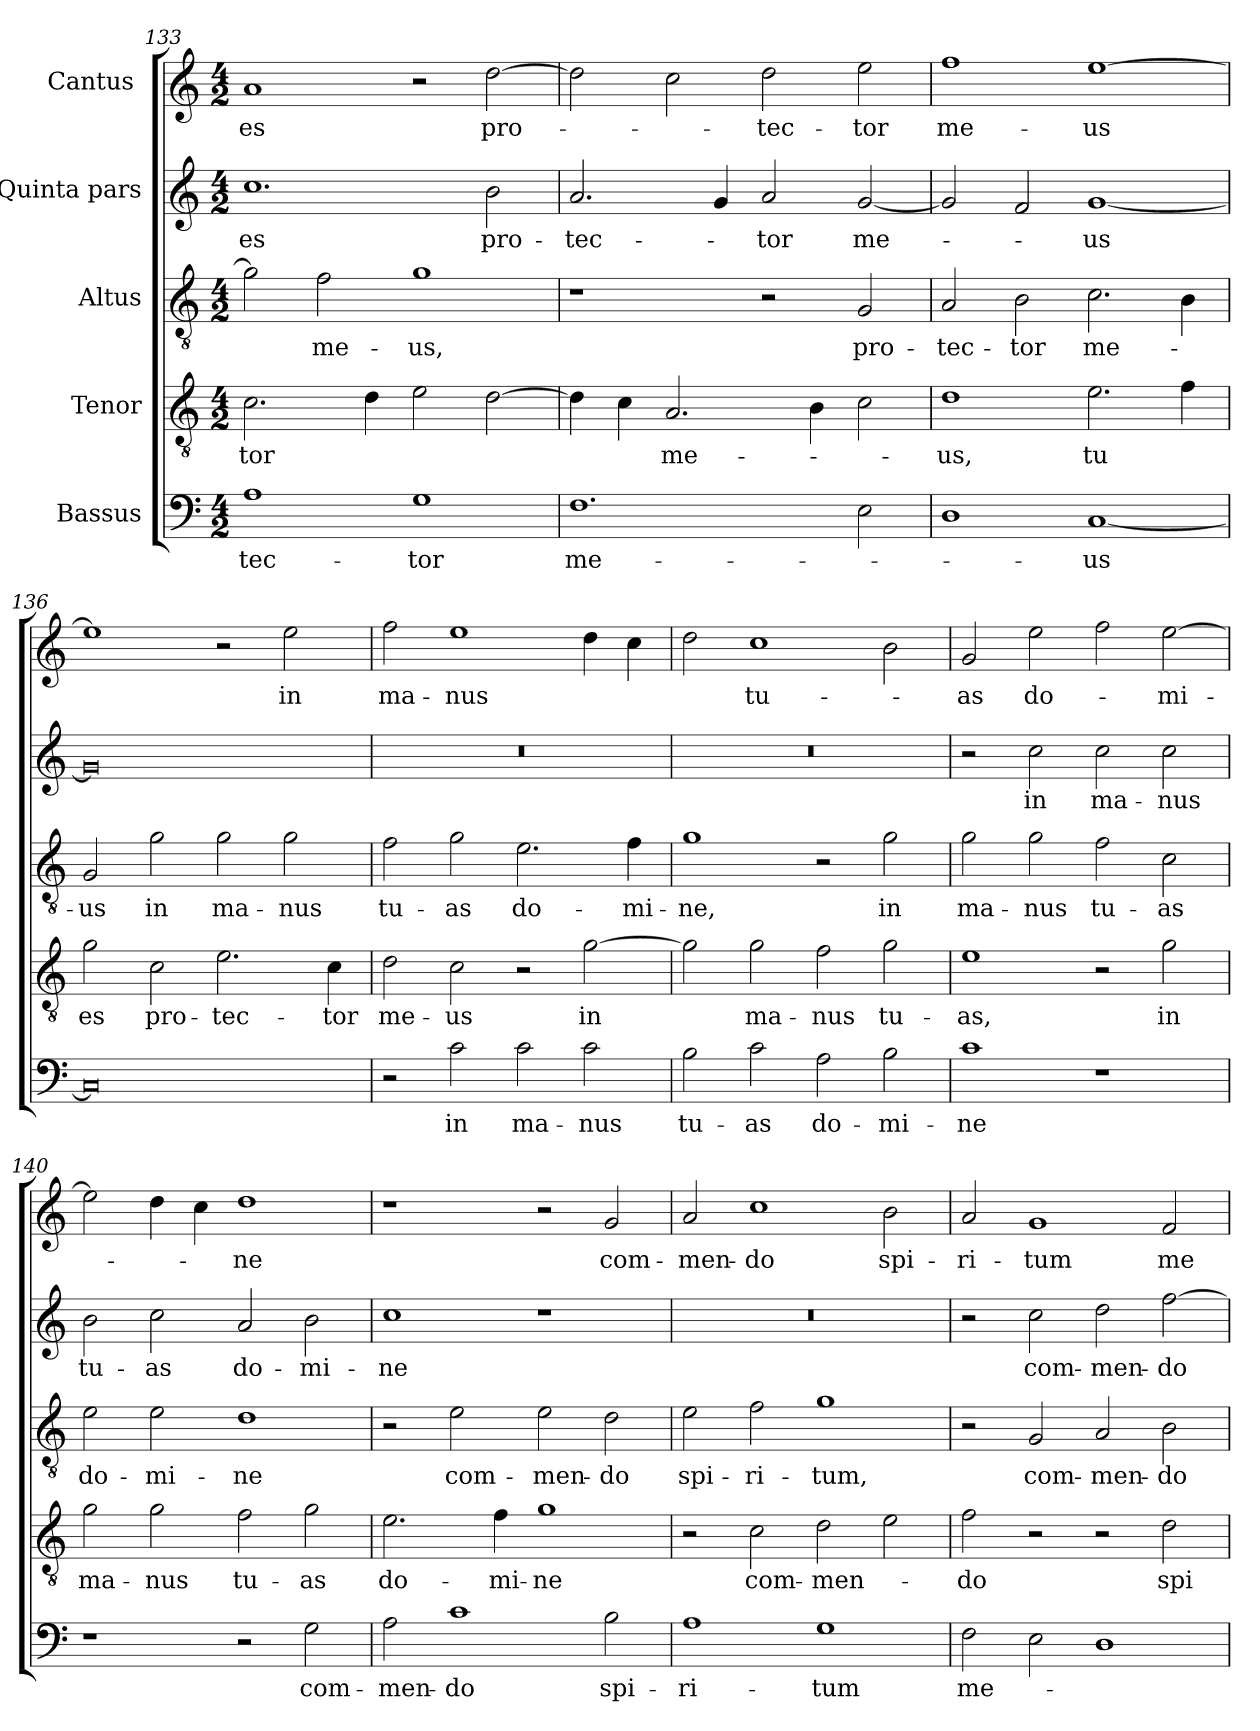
**kern	**text	**kern	**text	**kern	**text	**kern	**text	**kern	**text
*part5	*part5	*part4	*part4	*part3	*part3	*part2	*part2	*part1	*part1
*staff5	*staff5	*staff4	*staff4	*staff3	*staff3	*staff2	*staff2	*staff1	*staff1
*I"Bassus	*	*I"Tenor	*	*I"Altus	*	*I"Quinta pars	*	*I"Cantus 	*
*clefF4	*	*clefGv2	*	*clefGv2	*	*clefG2	*	*clefG2	*
*k[]	*	*k[]	*	*k[]	*	*k[]	*	*k[]	*
*M4/2	*	*M4/2	*	*M4/2	*	*M4/2	*	*M4/2	*
=133	=133	=133	=133	=133	=133	=133	=133	=133	=133
1A\	-tec-	2.c\	-tor	2g\]	.	1.cc\	es	1a/	es
.	.	.	.	2f\	me-	.	.	.	.
.	.	4d\	.	.	.	.	.	.	.
1G\	-tor	2e\	.	1g\	-us,	.	.	2r	.
.	.	[2d\	.	.	.	2b\	pro-	[2dd\	pro-
=134	=134	=134	=134	=134	=134	=134	=134	=134	=134
1.F\	me-	4d\]	.	1r	.	2.a/	-tec-	2dd\]	.
.	.	4c\	.	.	.	.	.	.	.
.	.	2.A/	me-	.	.	.	.	2cc\	.
.	.	.	.	.	.	4g/	.	.	.
.	.	.	.	2r	.	2a/	-tor	2dd\	-tec-
.	.	4B\	.	.	.	.	.	.	.
2E\	.	2c\	.	2G/	pro-	[2g/	me-	2ee\	-tor
=135	=135	=135	=135	=135	=135	=135	=135	=135	=135
1D\	.	1d\	-us,	2A/	-tec-	2g/]	.	1ff\	me-
.	.	.	.	2B\	-tor	2f/	.	.	.
[1C/	-us	2.e\	tu	2.c\	me-	[1g/	-us	[1ee\	-us
.	.	4f\	.	4B\	.	.	.	.	.
=136	=136	=136	=136	=136	=136	=136	=136	=136	=136
0C/]	.	2g\	es	2G/	-us	0g/]	.	1ee\]	.
.	.	2c\	pro-	2g\	in	.	.	.	.
.	.	2.e\	-tec-	2g\	ma-	.	.	2r	.
.	.	.	.	2g\	-nus	.	.	2ee\	in
.	.	4c\	-tor	.	.	.	.	.	.
=137	=137	=137	=137	=137	=137	=137	=137	=137	=137
2r	.	2d\	me-	2f\	tu-	0r	.	2ff\	ma-
2c\	in	2c\	-us	2g\	-as	.	.	1ee\	-nus
2c\	ma-	2r	.	2.e\	do-	.	.	.	.
2c\	-nus	[2g\	in	.	.	.	.	4dd\	.
.	.	.	.	4f\	-mi-	.	.	4cc\	.
=138	=138	=138	=138	=138	=138	=138	=138	=138	=138
2B\	tu-	2g\]	.	1g\	-ne,	0r	.	2dd\	.
2c\	-as	2g\	ma-	.	.	.	.	1cc\	tu-
2A\	do-	2f\	-nus	2r	.	.	.	.	.
2B\	-mi-	2g\	tu-	2g\	in	.	.	2b\	.
=139	=139	=139	=139	=139	=139	=139	=139	=139	=139
1c\	-ne	1e\	-as,	2g\	ma-	2r	.	2g/	-as
.	.	.	.	2g\	-nus	2cc\	in	2ee\	do-
1r	.	2r	.	2f\	tu-	2cc\	ma-	2ff\	.
.	.	2g\	in	2c\	-as	2cc\	-nus	[2ee\	-mi-
=140	=140	=140	=140	=140	=140	=140	=140	=140	=140
1r	.	2g\	ma-	2e\	do-	2b\	tu-	2ee\]	.
.	.	2g\	-nus	2e\	-mi-	2cc\	-as	4dd\	.
.	.	.	.	.	.	.	.	4cc\	.
2r	.	2f\	tu-	1d\	-ne	2a/	do-	1dd\	-ne
2G\	com-	2g\	-as	.	.	2b\	-mi-	.	.
=141	=141	=141	=141	=141	=141	=141	=141	=141	=141
2A\	-men-	2.e\	do-	2r	.	1cc\	-ne	1r	.
1c\	-do	.	.	2e\	com-	.	.	.	.
.	.	4f\	-mi-	.	.	.	.	.	.
.	.	1g\	-ne	2e\	-men-	1r	.	2r	.
2B\	spi-	.	.	2d\	-do	.	.	2g/	com-
=142	=142	=142	=142	=142	=142	=142	=142	=142	=142
1A\	-ri-	2r	.	2e\	spi-	0r	.	2a/	-men-
.	.	2c\	com-	2f\	-ri-	.	.	1cc\	-do
1G\	-tum	2d\	-men-	1g\	-tum,	.	.	.	.
.	.	2e\	.	.	.	.	.	2b\	spi-
=143	=143	=143	=143	=143	=143	=143	=143	=143	=143
2F\	me-	2f\	-do	2r	.	2r	.	2a/	-ri-
2E\	.	2r	.	2G/	com-	2cc\	com-	1g/	-tum
1D\	.	2r	.	2A/	-men-	2dd\	-men-	.	.
.	.	2d\	spi-	2B\	-do	[2ff\	-do	2f/	me-
=	=	=	=	=	=	=	=	=	=
*-	*-	*-	*-	*-	*-	*-	*-	*-	*-
